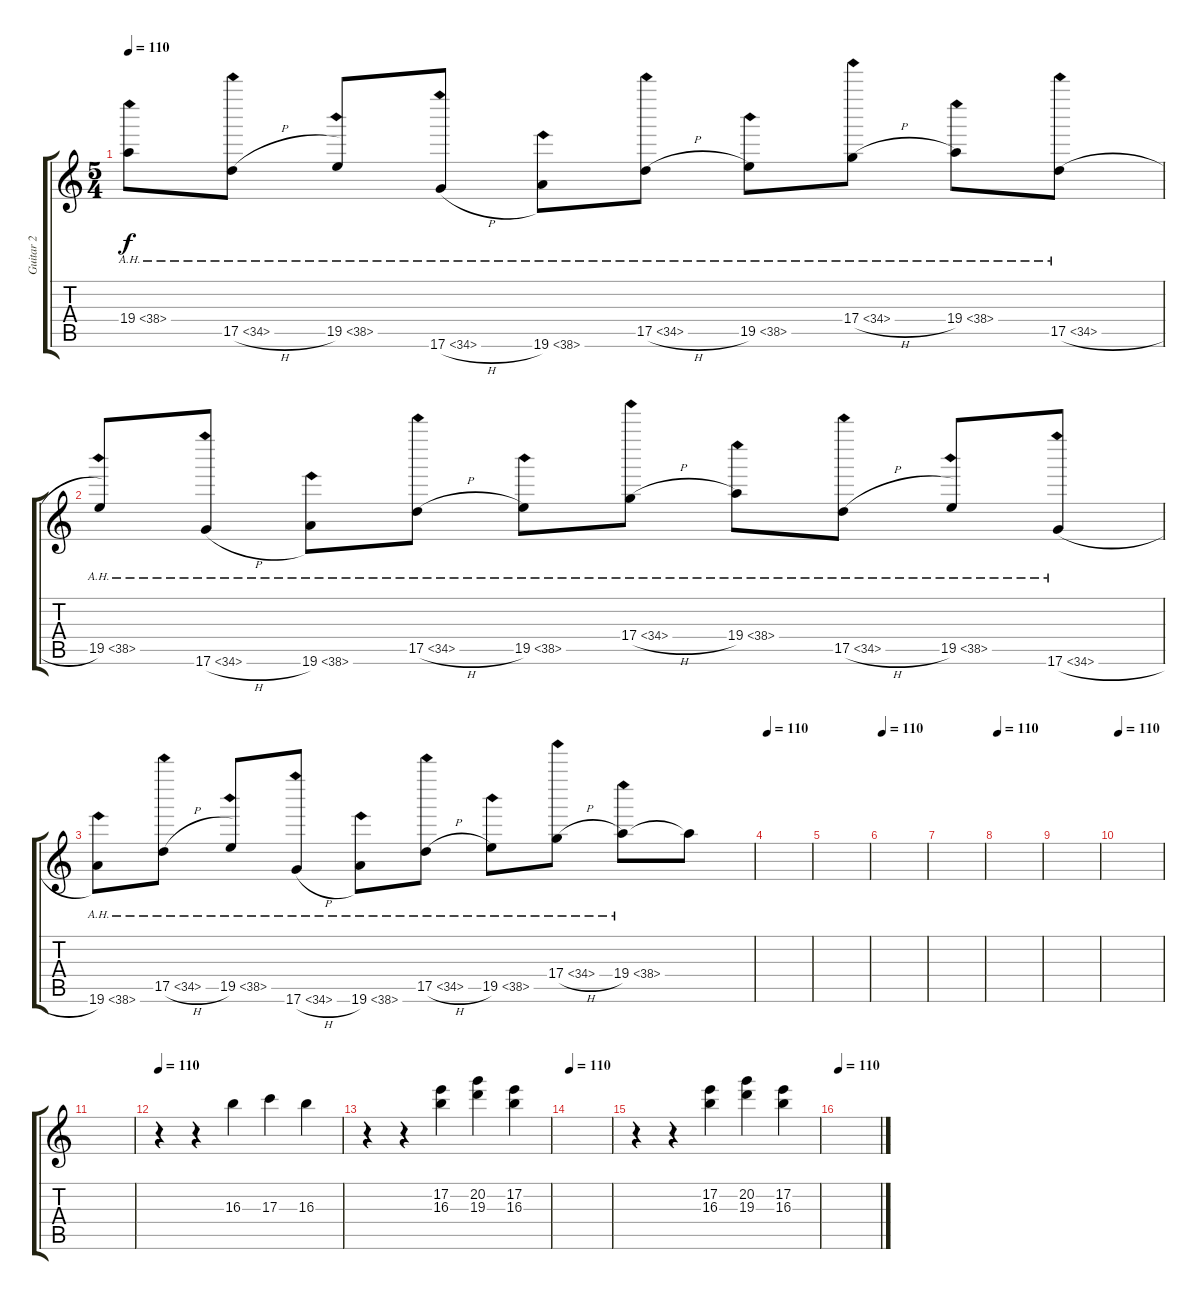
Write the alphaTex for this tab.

\track ("Guitar 2" "Guitar 2") {instrument distortionguitar}
\staff {score tabs}
\tuning (E4 B3 G3 D3 A2 D2) {hide}
\ts (5 4)
\tempo 110
\clef g2
\ks c
19.4{ah 19}.8{dy f} 17.5{ah 17 h}.8 19.5{ah 19}.8 17.6{ah 17 h}.8 19.6{ah 19}.8 17.5{ah 17 h}.8 19.5{ah 19}.8 17.4{ah 17 h}.8 19.4{ah 19}.8 17.5{ah 17 h}.8 |
19.5{ah 19}.8 17.6{ah 17 h}.8 19.6{ah 19}.8 17.5{ah 17 h}.8 19.5{ah 19}.8 17.4{ah 17 h}.8 19.4{ah 19}.8 17.5{ah 17 h}.8 19.5{ah 19}.8 17.6{ah 17 h}.8 |
19.6{ah 19}.8 17.5{ah 17 h}.8 19.5{ah 19}.8 17.6{ah 17 h}.8 19.6{ah 19}.8 17.5{ah 17 h}.8 19.5{ah 19}.8 17.4{ah 17 h}.8 19.4{ah 19}.8 19.4{t}.8 |
\tempo 110
|
|
\tempo 110
|
|
\tempo 110
|
|
\tempo 110
|
|
\tempo 110
r.4 r.4 16.3.4{volume 8 instrument distortionguitar} 17.3.4 16.3.4 |
r.4 r.4 (17.2 16.3).4{volume 8 instrument distortionguitar} (20.2 19.3).4 (17.2 16.3).4 |
\tempo 110
|
r.4 r.4 (17.2 16.3).4{volume 8 instrument distortionguitar} (20.2 19.3).4 (17.2 16.3).4 |
\tempo 110
